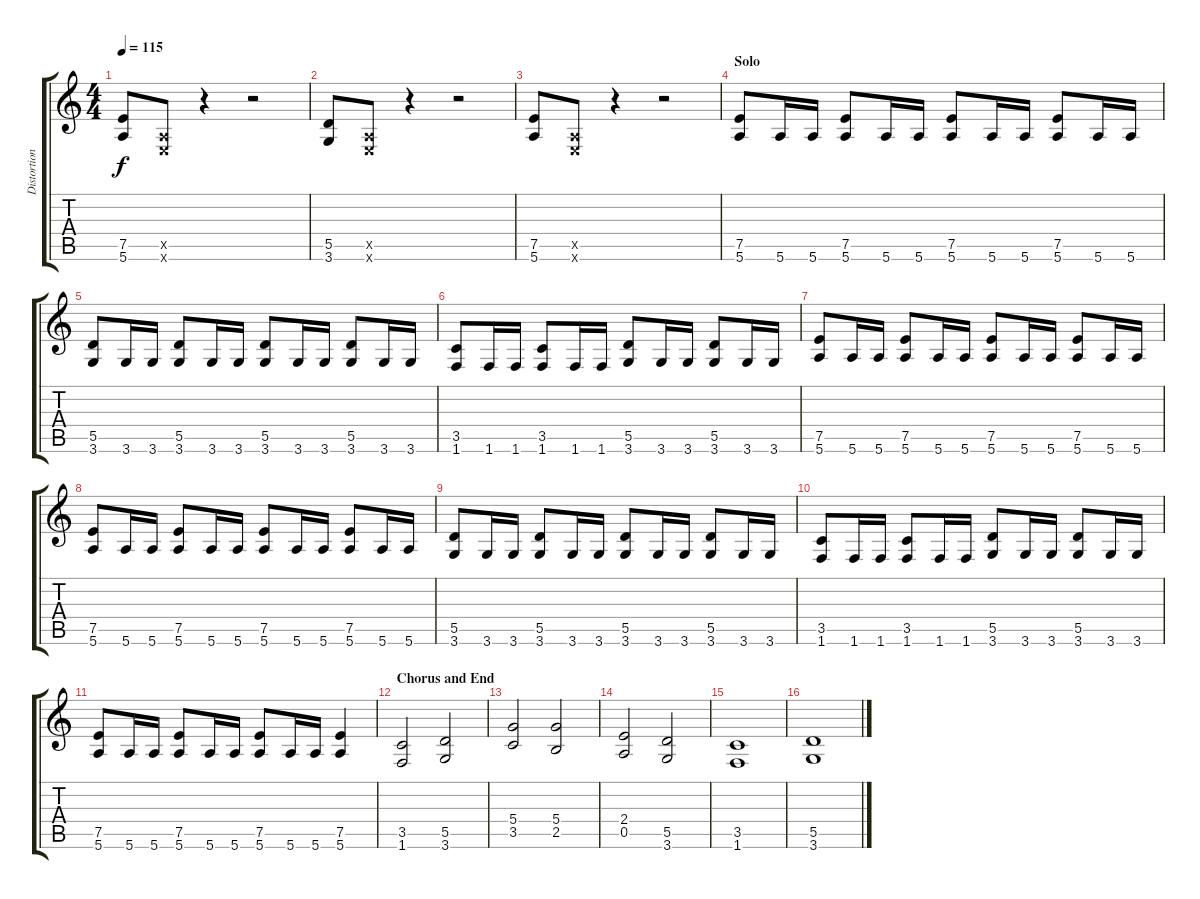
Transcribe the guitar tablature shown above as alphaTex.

\track ("Distortion" "Distortion") {instrument distortionguitar}
\staff {score tabs}
\tuning (E4 B3 G3 D3 A2 E2) {hide}
\ts (4 4)
\tempo 115
\clef g2
\ks c
(7.5 5.6).8{dy f} (0.5{x} 0.6{x}).8 r.4 r.2 |
(5.5 3.6).8 (0.5{x} 0.6{x}).8 r.4 r.2 |
(7.5 5.6).8 (0.5{x} 0.6{x}).8 r.4 r.2 |
\section ("" "Solo")
(7.5 5.6).8 5.6.16 5.6.16 (7.5 5.6).8 5.6.16 5.6.16 (7.5 5.6).8 5.6.16 5.6.16 (7.5 5.6).8 5.6.16 5.6.16 |
(5.5 3.6).8 3.6.16 3.6.16 (5.5 3.6).8 3.6.16 3.6.16 (5.5 3.6).8 3.6.16 3.6.16 (5.5 3.6).8 3.6.16 3.6.16 |
(3.5 1.6).8 1.6.16 1.6.16 (3.5 1.6).8 1.6.16 1.6.16 (5.5 3.6).8 3.6.16 3.6.16 (5.5 3.6).8 3.6.16 3.6.16 |
(7.5 5.6).8 5.6.16 5.6.16 (7.5 5.6).8 5.6.16 5.6.16 (7.5 5.6).8 5.6.16 5.6.16 (7.5 5.6).8 5.6.16 5.6.16 |
(7.5 5.6).8 5.6.16 5.6.16 (7.5 5.6).8 5.6.16 5.6.16 (7.5 5.6).8 5.6.16 5.6.16 (7.5 5.6).8 5.6.16 5.6.16 |
(5.5 3.6).8 3.6.16 3.6.16 (5.5 3.6).8 3.6.16 3.6.16 (5.5 3.6).8 3.6.16 3.6.16 (5.5 3.6).8 3.6.16 3.6.16 |
(3.5 1.6).8 1.6.16 1.6.16 (3.5 1.6).8 1.6.16 1.6.16 (5.5 3.6).8 3.6.16 3.6.16 (5.5 3.6).8 3.6.16 3.6.16 |
(7.5 5.6).8 5.6.16 5.6.16 (7.5 5.6).8 5.6.16 5.6.16 (7.5 5.6).8 5.6.16 5.6.16 (7.5 5.6).4 |
\section ("" "Chorus and End")
(3.5 1.6).2 (5.5 3.6).2 |
(5.4 3.5).2 (5.4 2.5).2 |
(2.4 0.5).2 (5.5 3.6).2 |
(3.5 1.6).1 |
(5.5 3.6).1
